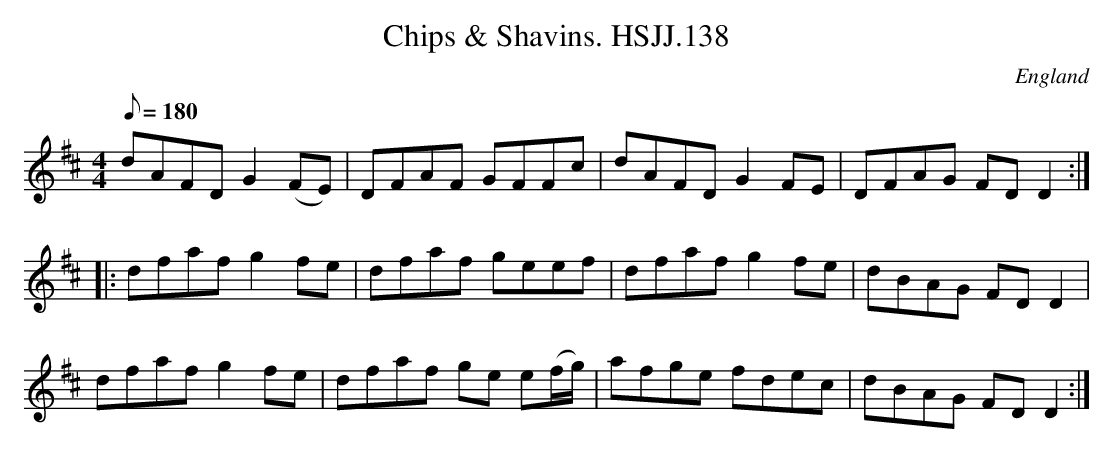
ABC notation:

X:1
T:Chips & Shavins. HSJJ.138
L:1/8
M:4/4
O:England
Q:180
K:D
dAFDG2(FE)|DFAF GFFc|dAFDG2FE|DFAG FDD2:|!
|:dfafg2fe|dfaf geef|dfafg2fe|dBAG FDD2|!
dfafg2fe|dfaf ge e(f/g/)|afge fdec|dBAG FDD2:|
